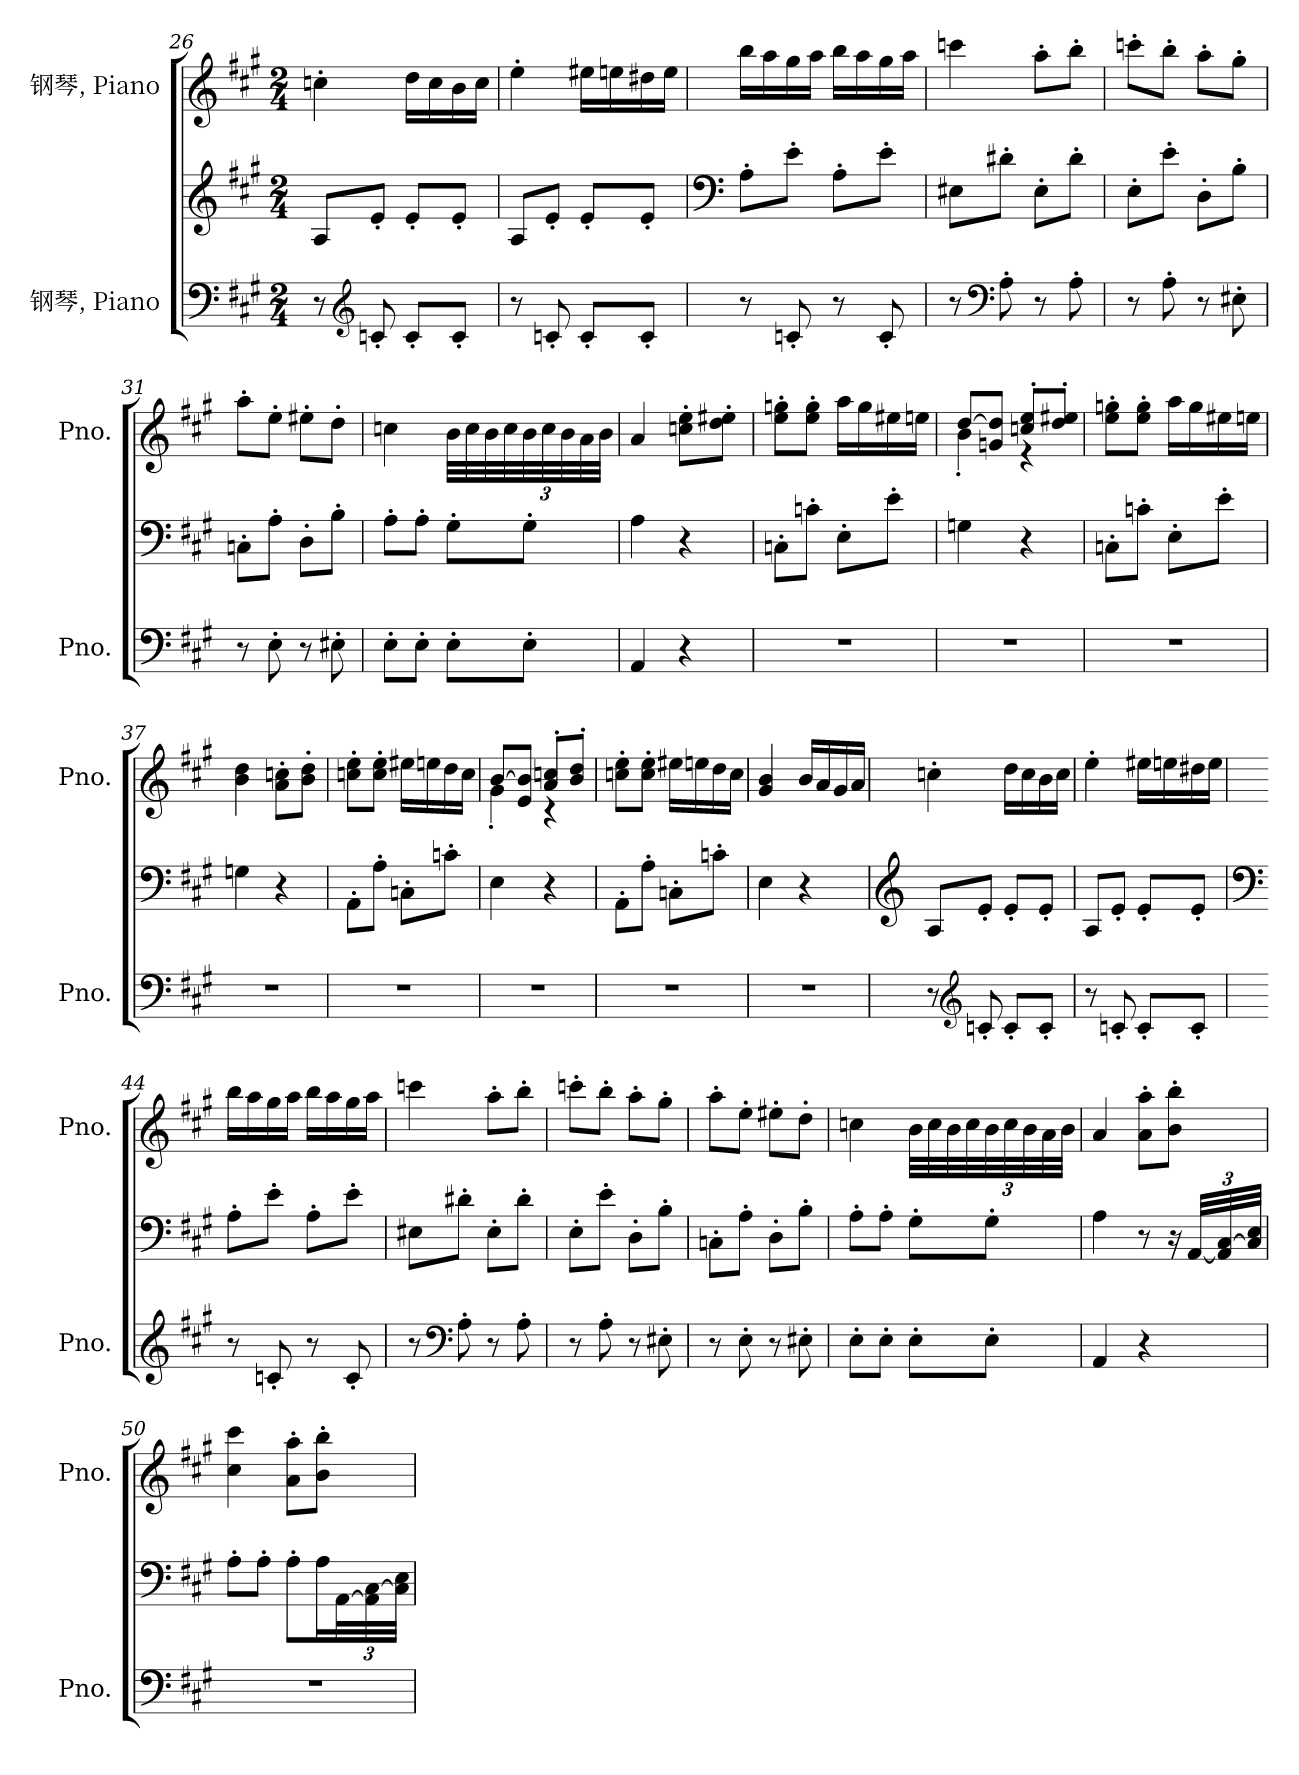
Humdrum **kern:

**kern	**kern	**kern
*part2	*part2	*part1
*staff3	*staff2	*staff1
*I"钢琴, Piano	*	*I"钢琴, Piano
*I'Pno.	*	*I'Pno.
*clefF4	*clefG2	*clefG2
*k[f#c#g#]	*k[f#c#g#]	*k[f#c#g#]
*M2/4	*M2/4	*M2/4
=26	=26	=26
8r	8A/L	4ccn'\
*clefG2	*	*
8cn'/	8e'/J	.
8c'/L	8e'/L	16dd\LL
.	.	16cc\
8c'/J	8e'/J	16b\
.	.	16cc\JJ
!!LO:LB:g=z
=27	=27	=27
8r	8A/L	4ee'\
8cn'/	8e'/J	.
8c'/L	8e'/L	16ee#X\LL
.	.	16een\
8c'/J	8e'/J	16dd#X\
.	.	16ee\JJ
=28	=28	=28
*	*clefF4	*
8r	8A'\L	16bb\LL
.	.	16aa\
8cn'/	8e'\J	16gg#\
.	.	16aa\JJ
8r	8A'\L	16bb\LL
.	.	16aa\
8c'/	8e'\J	16gg#\
.	.	16aa\JJ
=29	=29	=29
8r	8E#X\L	4cccn\
*clefF4	*	*
8A'\	8d#X'\J	.
8r	8E#'\L	8aa'\L
8A'\	8d#'\J	8bb'\J
=30	=30	=30
8r	8E'\L	8cccn'\L
8A'\	8e'\J	8bb'\J
8r	8D'\L	8aa'\L
8E#X'\	8B'\J	8gg#'\J
=31	=31	=31
8r	8Cn'\L	8aa'\L
8E'\	8A'\J	8ee'\J
8r	8D'\L	8ee#X'\L
8E#X'\	8B'\J	8dd'\J
!!LO:LB:g=z
=32	=32	=32
8E'\L	8A'\L	4ccn\
8E'\J	8A'\J	.
8E'\L	8G#'\L	32b\LLL
.	.	32cc\
.	.	32b\
.	.	32cc\
*	*	*Xbrackettup
8E'\J	8G#'\J	48b\
.	.	48cc\
.	.	48b\
.	.	32a\
.	.	32b\JJJ
=33	=33	=33
4AA/	4A\	4a/
4r	4r	8ccn\' 8ee\'L
.	.	8dd\' 8ee#X\'J
=34	=34	=34
2r	8Cn'\L	8ee\' 8ggn\'L
.	8cn'\J	8ee\' 8gg\'J
.	8E'\L	16aa\LL
.	.	16gg\
.	8e'\J	16ee#X\
.	.	16een\JJ
=35	=35	=35
*	*	*^
2r	4Gn\	[8dd/L	4b'\
.	.	8gn/ 8dd/]J	.
.	4r	8ccn/' 8ee/'L	4r
.	.	8dd/' 8ee#X/'J	.
*	*	*v	*v
!!LO:PB:g=z
=36	=36	=36
2r	8Cn'\L	8ee\' 8ggn\'L
.	8cn'\J	8ee\' 8gg\'J
.	8E'\L	16aa\LL
.	.	16gg\
.	8e'\J	16ee#X\
.	.	16een\JJ
=37	=37	=37
2r	4Gn\	4b\ 4dd\
.	4r	8a\' 8ccn\'L
.	.	8b\' 8dd\'J
=38	=38	=38
2r	8AA'\L	8ccn\' 8ee\'L
.	8A'\J	8cc\' 8ee\'J
.	8Cn'\L	16ee#X\LL
.	.	16een\
.	8cn'\J	16dd\
.	.	16cc\JJ
=39	=39	=39
*	*	*^
2r	4E\	[8b/L	4g#'\
.	.	8e/ 8b/]J	.
.	4r	8a/' 8ccn/'L	4r
.	.	8b/' 8dd/'J	.
*	*	*v	*v
=40	=40	=40
2r	8AA'\L	8ccn\' 8ee\'L
.	8A'\J	8cc\' 8ee\'J
.	8Cn'\L	16ee#X\LL
.	.	16een\
.	8cn'\J	16dd\
.	.	16cc\JJ
!!LO:LB:g=z
=41	=41	=41
2r	4E\	4g#/ 4b/
.	4r	16b/LL
.	.	16a/
.	.	16g#/
.	.	16a/JJ
=42	=42	=42
*	*clefG2	*
8r	8A/L	4ccn'\
*clefG2	*	*
8cn'/	8e'/J	.
8c'/L	8e'/L	16dd\LL
.	.	16cc\
8c'/J	8e'/J	16b\
.	.	16cc\JJ
=43	=43	=43
8r	8A/L	4ee'\
8cn'/	8e'/J	.
8c'/L	8e'/L	16ee#X\LL
.	.	16een\
8c'/J	8e'/J	16dd#X\
.	.	16ee\JJ
=44	=44	=44
*	*clefF4	*
8r	8A'\L	16bb\LL
.	.	16aa\
8cn'/	8e'\J	16gg#\
.	.	16aa\JJ
8r	8A'\L	16bb\LL
.	.	16aa\
8c'/	8e'\J	16gg#\
.	.	16aa\JJ
!!LO:LB:g=z
=45	=45	=45
8r	8E#X\L	4cccn\
*clefF4	*	*
8A'\	8d#X'\J	.
8r	8E#'\L	8aa'\L
8A'\	8d#'\J	8bb'\J
=46	=46	=46
8r	8E'\L	8cccn'\L
8A'\	8e'\J	8bb'\J
8r	8D'\L	8aa'\L
8E#X'\	8B'\J	8gg#'\J
=47	=47	=47
8r	8Cn'\L	8aa'\L
8E'\	8A'\J	8ee'\J
8r	8D'\L	8ee#X'\L
8E#X'\	8B'\J	8dd'\J
=48	=48	=48
8E'\L	8A'\L	4ccn\
8E'\J	8A'\J	.
8E'\L	8G#'\L	32b\LLL
.	.	32cc\
.	.	32b\
.	.	32cc\
8E'\J	8G#'\J	48b\
.	.	48cc\
.	.	48b\
.	.	32a\
.	.	32b\JJJ
=49	=49	=49
4AA/	4A\	4a/
4r	8r	8a\' 8aa\'L
.	16r	8b\' 8bb\'J
*	*Xbrackettup	*
.	[48AA/LLL	.
.	48AA/] [48C#/	.
.	48C#/] 48E/JJJ	.
!!LO:LB:g=z
=50	=50	=50
2r	8A'\L	4cc#\ 4ccc#\
.	8A'\J	.
.	8A'\L	8a\' 8aa\'L
.	16A\L	8b\' 8bb\'J
.	[48AA\L	.
.	48AA\] [48C#\	.
.	48C#\] 48E\JJJ	.
=	=	=
*-	*-	*-
